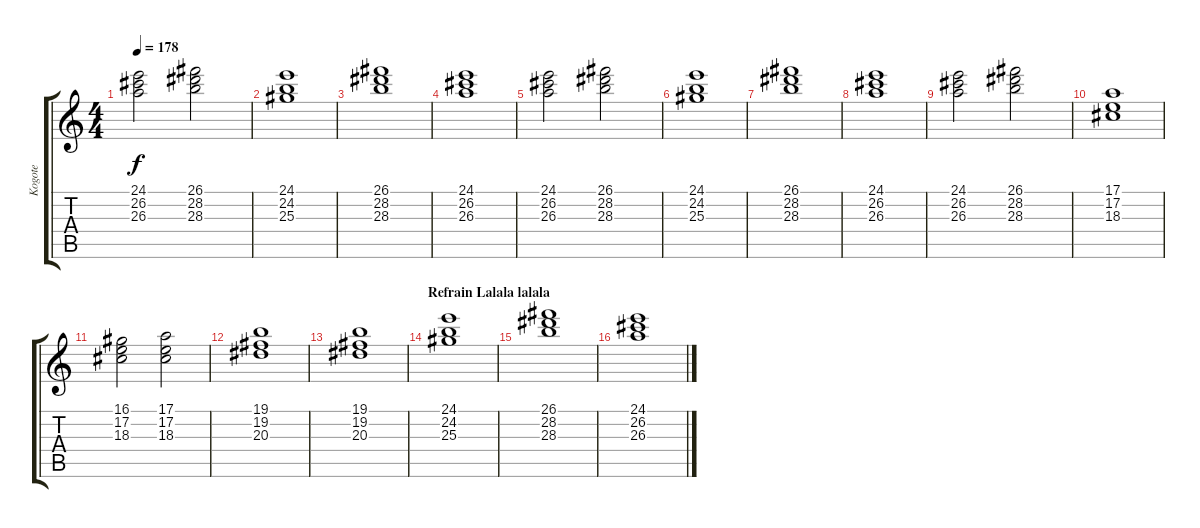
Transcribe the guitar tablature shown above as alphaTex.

\track ("Kogote" "Kogote") {instrument drawbarorgan}
\staff {score tabs}
\tuning (E4 B3 G3 D3 A2 E2) {hide}
\ts (4 4)
\tempo 178
\clef g2
\ks c
(24.1 26.2 26.3).2{dy f} (26.1 28.2 28.3).2 |
(24.1 24.2 25.3).1 |
(26.1 28.2 28.3).1 |
(24.1 26.2 26.3).1 |
(24.1 26.2 26.3).2 (26.1 28.2 28.3).2 |
(24.1 24.2 25.3).1 |
(26.1 28.2 28.3).1 |
(24.1 26.2 26.3).1 |
(24.1 26.2 26.3).2 (26.1 28.2 28.3).2 |
(17.1 17.2 18.3).1{volume 12} |
(16.1 17.2 18.3).2 (17.1 17.2 18.3).2 |
(19.1 19.2 20.3).1 |
(19.1 19.2 20.3).1 |
\section ("" "Refrain Lalala lalala ")
(24.1 24.2 25.3).1{volume 8} |
(26.1 28.2 28.3).1 |
(24.1 26.2 26.3).1
